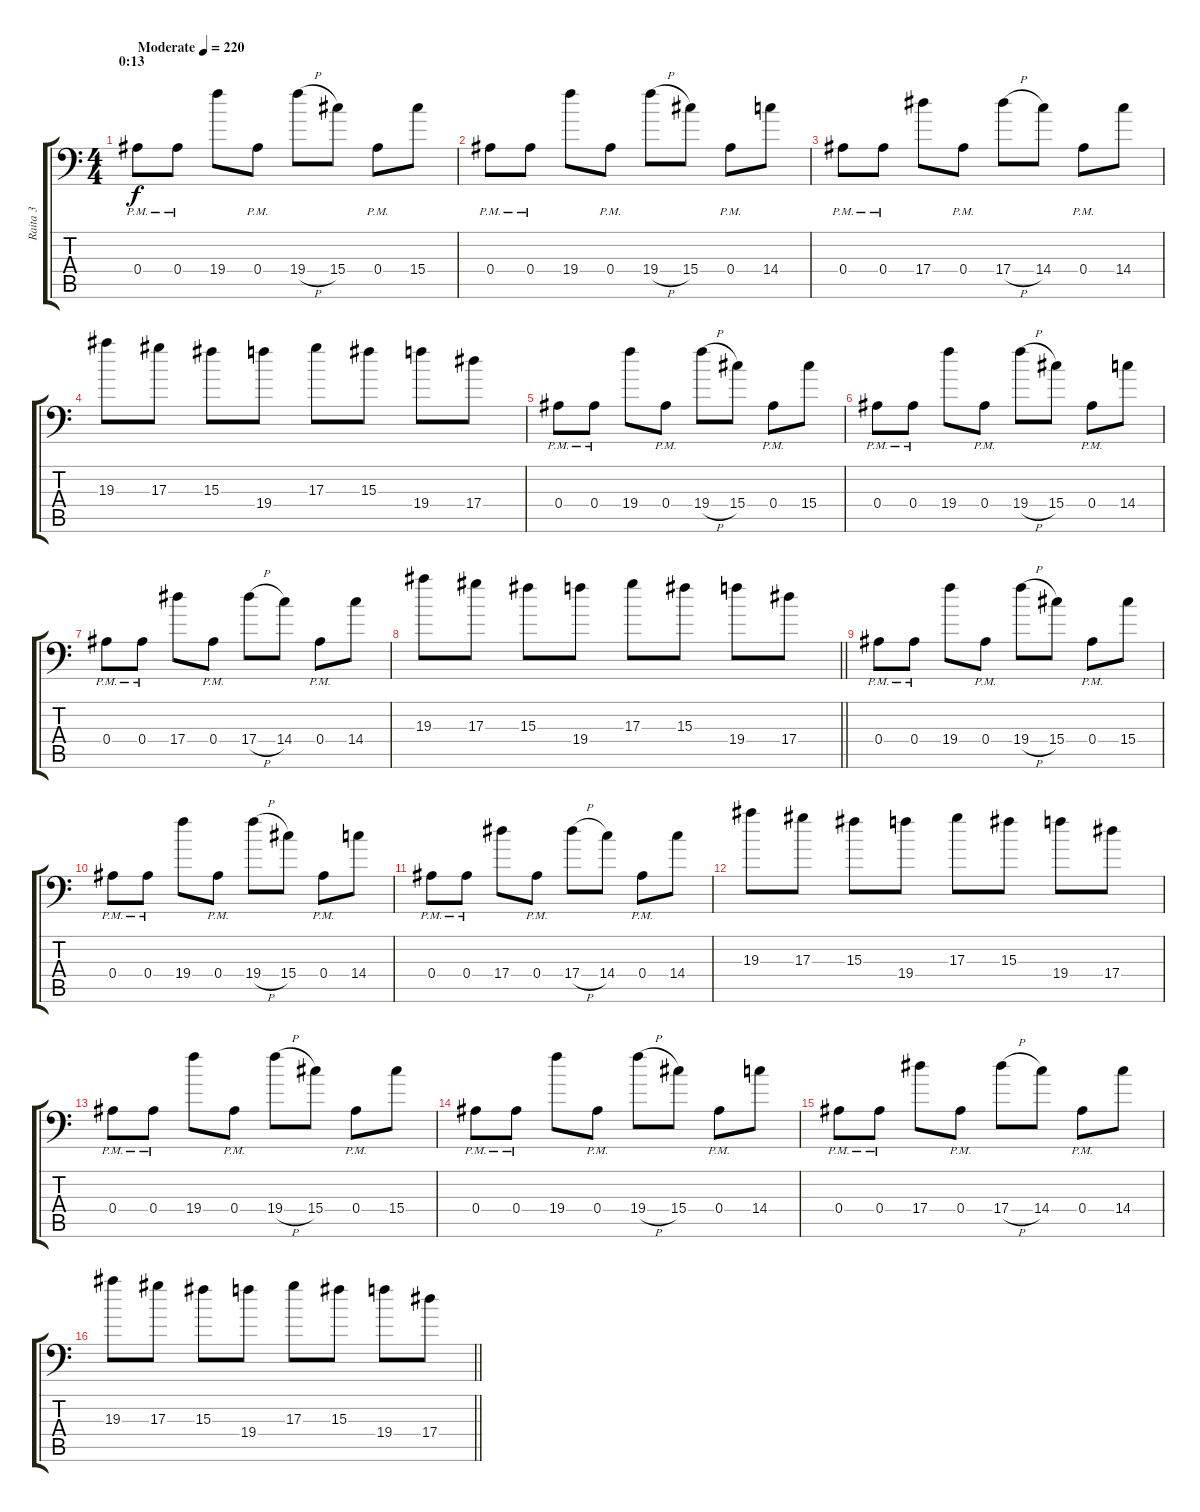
\track ("Raita 3" "Raita 3") {instrument distortionguitar}
\staff {score tabs}
\tuning (C4 G3 Eb3 Bb2 F2 Bb1) {hide}
\ts (4 4)
\section ("" "0:13")
\tempo (220 "Moderate")
\clef f4
\ks c
0.4{pm}.8{dy f instrument distortionguitar} 0.4{pm}.8 19.4.8 0.4{pm}.8 19.4{h}.8 15.4.8 0.4{pm}.8 15.4.8 |
0.4{pm}.8 0.4{pm}.8 19.4.8 0.4{pm}.8 19.4{h}.8 15.4.8 0.4{pm}.8 14.4.8 |
0.4{pm}.8 0.4{pm}.8 17.4.8 0.4{pm}.8 17.4{h}.8 14.4.8 0.4{pm}.8 14.4.8 |
19.3.8 17.3.8 15.3.8 19.4.8 17.3.8 15.3.8 19.4.8 17.4.8 |
0.4{pm}.8 0.4{pm}.8 19.4.8 0.4{pm}.8 19.4{h}.8 15.4.8 0.4{pm}.8 15.4.8 |
0.4{pm}.8 0.4{pm}.8 19.4.8 0.4{pm}.8 19.4{h}.8 15.4.8 0.4{pm}.8 14.4.8 |
0.4{pm}.8 0.4{pm}.8 17.4.8 0.4{pm}.8 17.4{h}.8 14.4.8 0.4{pm}.8 14.4.8 |
\barLineRight lightlight
19.3.8 17.3.8 15.3.8 19.4.8 17.3.8 15.3.8 19.4.8 17.4.8 |
\section ("" "")
0.4{pm}.8 0.4{pm}.8 19.4.8 0.4{pm}.8 19.4{h}.8 15.4.8 0.4{pm}.8 15.4.8 |
0.4{pm}.8 0.4{pm}.8 19.4.8 0.4{pm}.8 19.4{h}.8 15.4.8 0.4{pm}.8 14.4.8 |
0.4{pm}.8 0.4{pm}.8 17.4.8 0.4{pm}.8 17.4{h}.8 14.4.8 0.4{pm}.8 14.4.8 |
19.3.8 17.3.8 15.3.8 19.4.8 17.3.8 15.3.8 19.4.8 17.4.8 |
0.4{pm}.8 0.4{pm}.8 19.4.8 0.4{pm}.8 19.4{h}.8 15.4.8 0.4{pm}.8 15.4.8 |
0.4{pm}.8 0.4{pm}.8 19.4.8 0.4{pm}.8 19.4{h}.8 15.4.8 0.4{pm}.8 14.4.8 |
0.4{pm}.8 0.4{pm}.8 17.4.8 0.4{pm}.8 17.4{h}.8 14.4.8 0.4{pm}.8 14.4.8 |
\barLineRight lightlight
19.3.8 17.3.8 15.3.8 19.4.8 17.3.8 15.3.8 19.4.8 17.4.8
